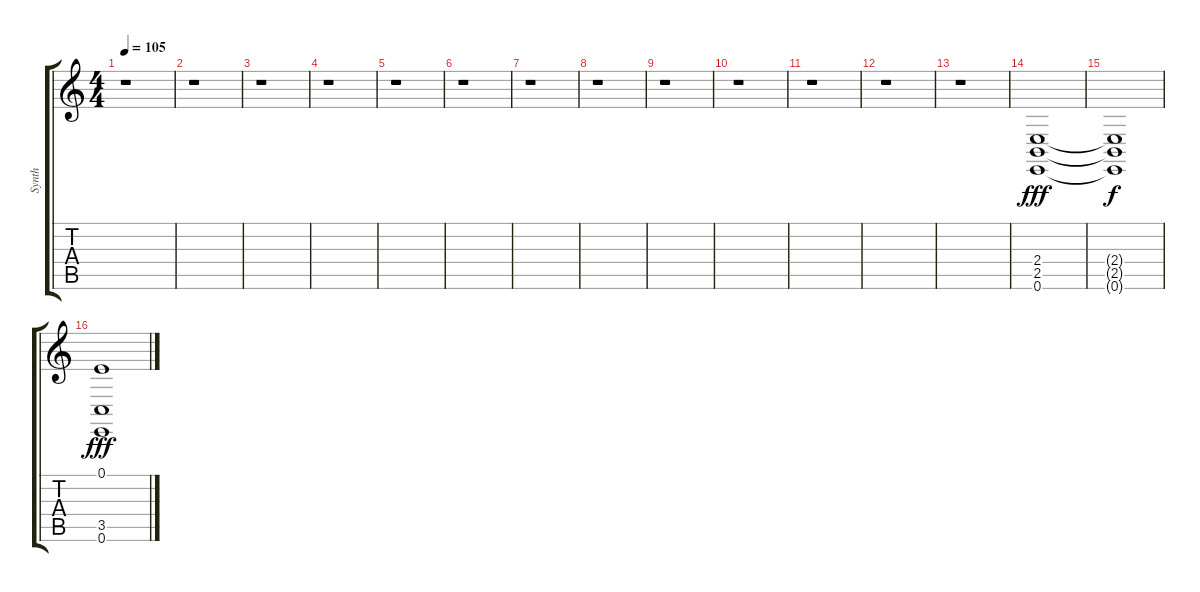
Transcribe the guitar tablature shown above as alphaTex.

\track ("Synth" "Synth") {instrument choiraahs}
\staff {score tabs}
\tuning (E4 B3 G3 D3 A2 E2) {hide}
\ts (4 4)
\tempo 105
\clef g2
\ks c
r.1{dy fff} |
r.1 |
r.1 |
r.1 |
r.1 |
r.1 |
r.1 |
r.1 |
r.1 |
r.1 |
r.1 |
r.1 |
r.1 |
(2.4 2.5 0.6).1{instrument pad2warm} |
(2.4{t} 2.5{t} 0.6{t}).1{dy f} |
(0.1 3.5 0.6).1{dy fff}
